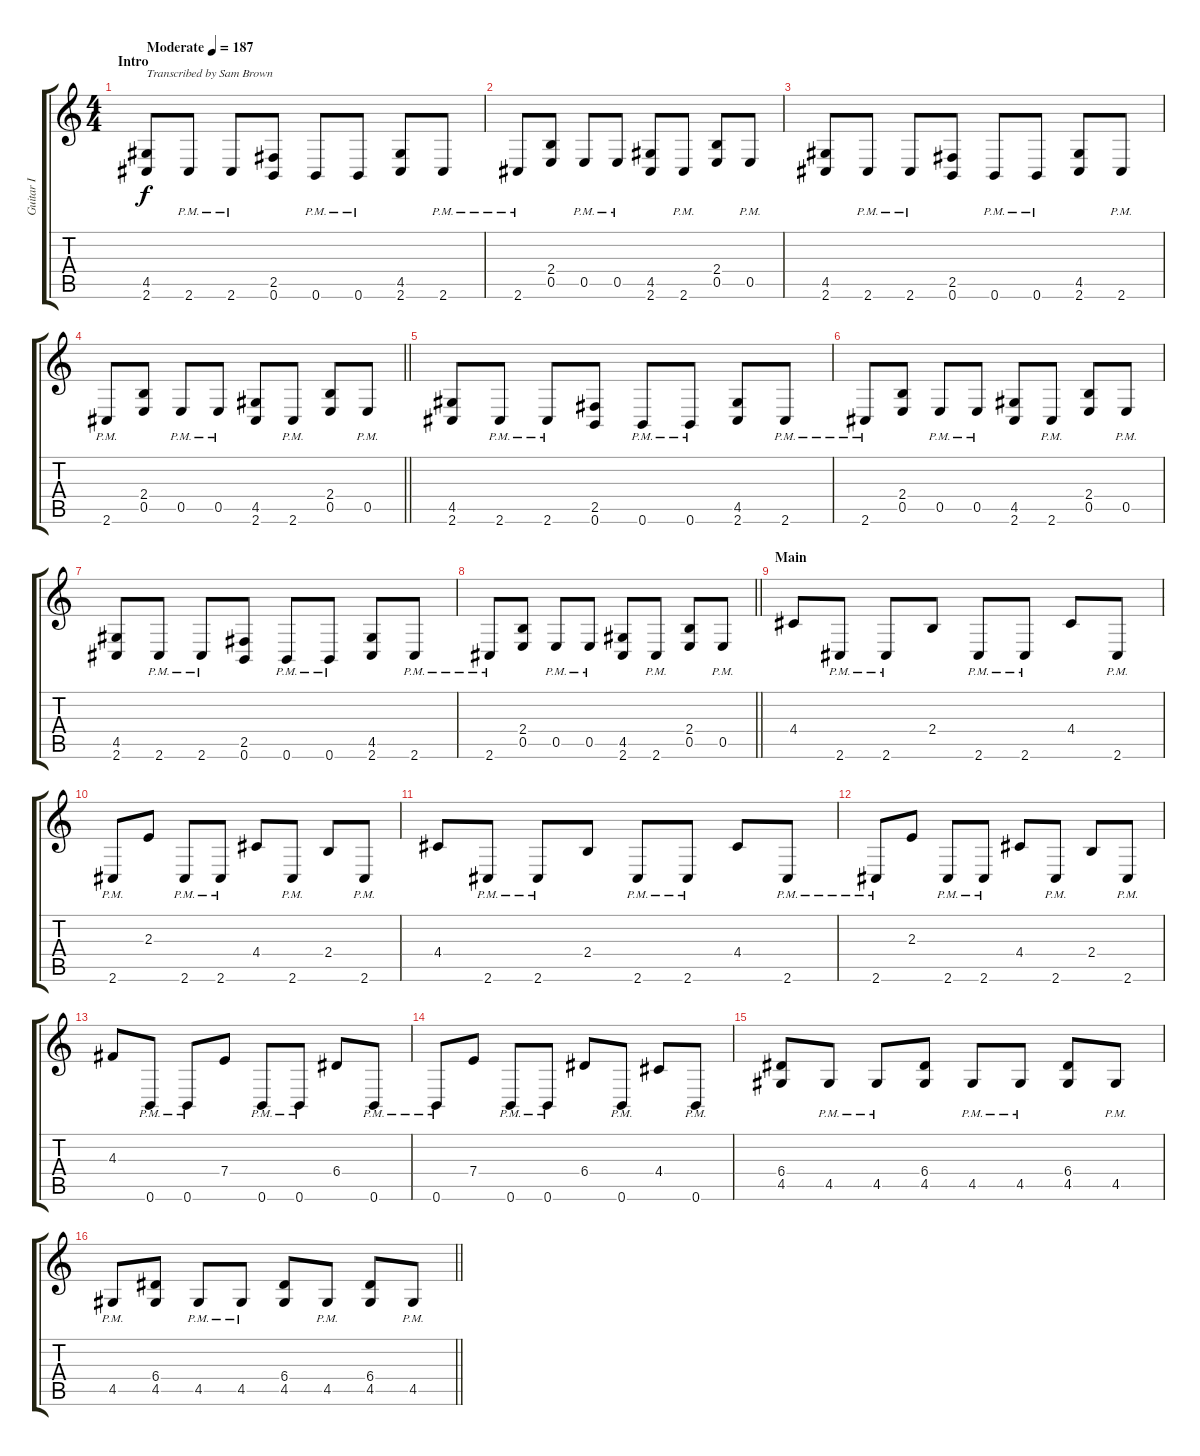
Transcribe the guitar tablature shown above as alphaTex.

\track ("Guitar I" "Guitar I") {instrument distortionguitar}
\staff {score tabs}
\tuning (B3 Gb3 D3 A2 E2 B1) {hide}
\ts (4 4)
\section ("" "Intro")
\tempo (187 "Moderate")
\clef g2
\ks c
(4.5 2.6).8{txt "Transcribed by Sam Brown" dy f instrument distortionguitar} 2.6{pm}.8 2.6{pm}.8 (2.5 0.6).8 0.6{pm}.8 0.6{pm}.8 (4.5 2.6).8 2.6{pm}.8 |
2.6{pm}.8 (2.4 0.5).8 0.5{pm}.8 0.5{pm}.8 (4.5 2.6).8 2.6{pm}.8 (2.4 0.5).8 0.5{pm}.8 |
(4.5 2.6).8 2.6{pm}.8 2.6{pm}.8 (2.5 0.6).8 0.6{pm}.8 0.6{pm}.8 (4.5 2.6).8 2.6{pm}.8 |
\barLineRight lightlight
2.6{pm}.8 (2.4 0.5).8 0.5{pm}.8 0.5{pm}.8 (4.5 2.6).8 2.6{pm}.8 (2.4 0.5).8 0.5{pm}.8 |
\section ("" "")
(4.5 2.6).8 2.6{pm}.8 2.6{pm}.8 (2.5 0.6).8 0.6{pm}.8 0.6{pm}.8 (4.5 2.6).8 2.6{pm}.8 |
2.6{pm}.8 (2.4 0.5).8 0.5{pm}.8 0.5{pm}.8 (4.5 2.6).8 2.6{pm}.8 (2.4 0.5).8 0.5{pm}.8 |
(4.5 2.6).8 2.6{pm}.8 2.6{pm}.8 (2.5 0.6).8 0.6{pm}.8 0.6{pm}.8 (4.5 2.6).8 2.6{pm}.8 |
\barLineRight lightlight
2.6{pm}.8 (2.4 0.5).8 0.5{pm}.8 0.5{pm}.8 (4.5 2.6).8 2.6{pm}.8 (2.4 0.5).8 0.5{pm}.8 |
\section ("" "Main")
4.4.8 2.6{pm}.8 2.6{pm}.8 2.4.8 2.6{pm}.8 2.6{pm}.8 4.4.8 2.6{pm}.8 |
2.6{pm}.8 2.3.8 2.6{pm}.8 2.6{pm}.8 4.4.8 2.6{pm}.8 2.4.8 2.6{pm}.8 |
4.4.8 2.6{pm}.8 2.6{pm}.8 2.4.8 2.6{pm}.8 2.6{pm}.8 4.4.8 2.6{pm}.8 |
2.6{pm}.8 2.3.8 2.6{pm}.8 2.6{pm}.8 4.4.8 2.6{pm}.8 2.4.8 2.6{pm}.8 |
4.3.8 0.6{pm}.8 0.6{pm}.8 7.4.8 0.6{pm}.8 0.6{pm}.8 6.4.8 0.6{pm}.8 |
0.6{pm}.8 7.4.8 0.6{pm}.8 0.6{pm}.8 6.4.8 0.6{pm}.8 4.4.8 0.6{pm}.8 |
(6.4 4.5).8 4.5{pm}.8 4.5{pm}.8 (6.4 4.5).8 4.5{pm}.8 4.5{pm}.8 (6.4 4.5).8 4.5{pm}.8 |
\barLineRight lightlight
4.5{pm}.8 (6.4 4.5).8 4.5{pm}.8 4.5{pm}.8 (6.4 4.5).8 4.5{pm}.8 (6.4 4.5).8 4.5{pm}.8
